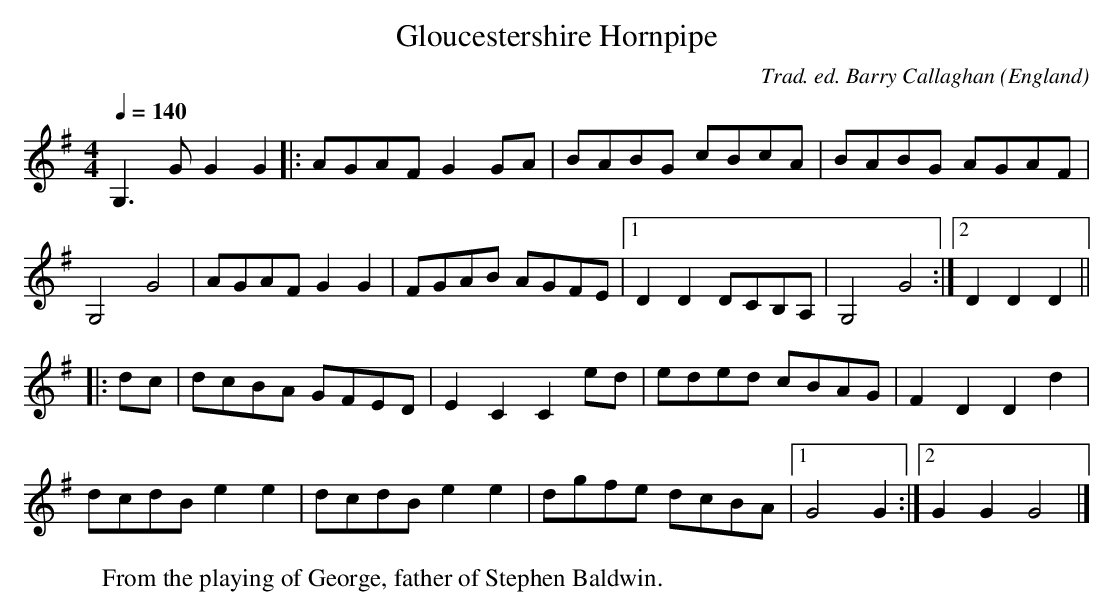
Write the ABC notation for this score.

X:1
T:Gloucestershire Hornpipe
C:Trad. ed. Barry Callaghan
O:England
M:4/4
L:1/8
Q:1/4=140
K:G
G,3G G2G2|:AGAF G2GA|BABG cBcA|BABG AGAF|
G,4 G4|AGAF G2G2|FGAB AGFE|1D2D2 DCB,A,|G,4 G4:|2D2D2 D2||
|:dc|dcBA GFED|E2C2 C2ed|eded cBAG|F2D2 D2d2|
dcdB e2e2|dcdB e2e2|dgfe dcBA|1G4 G2:|2G2G2 G4|]
W:From the playing of George, father of Stephen Baldwin.
W:
